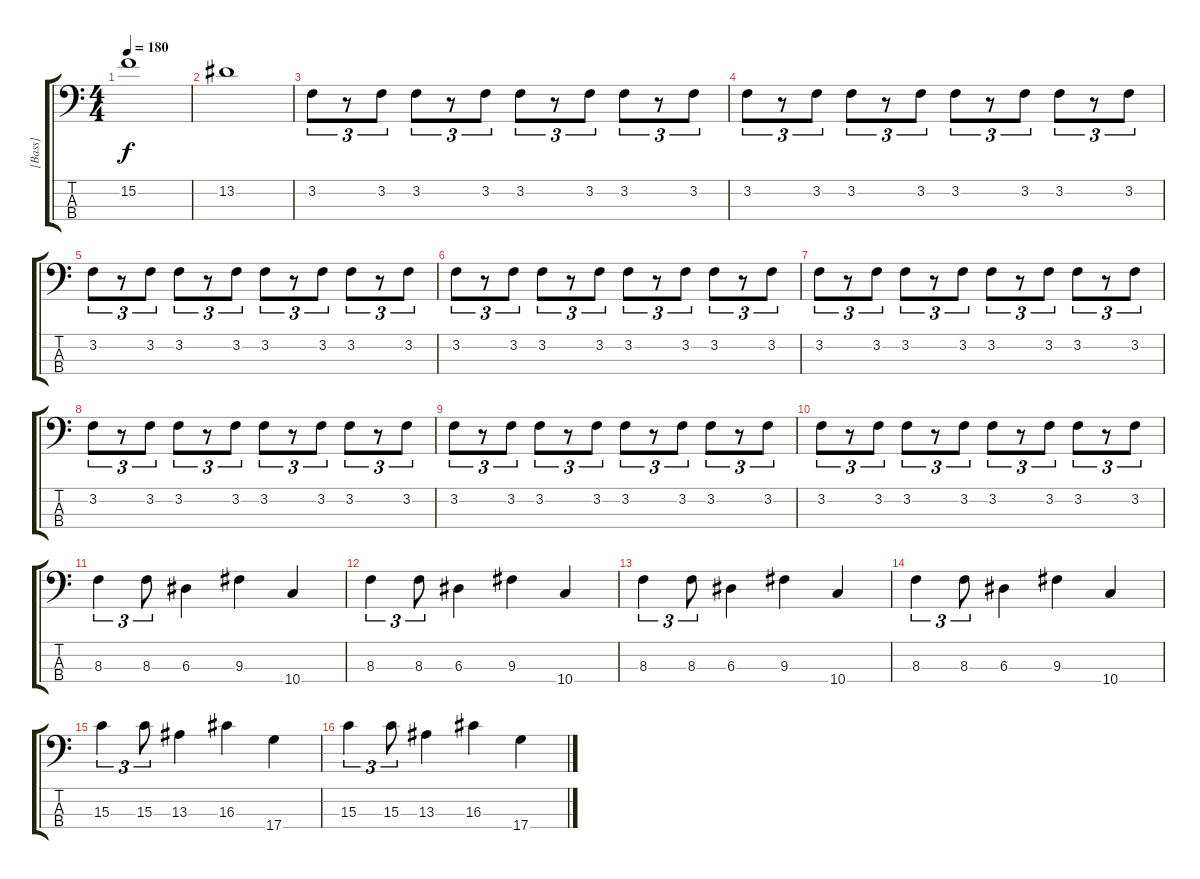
\track ("[Bass]" "[Bass]") {instrument electricbassfinger}
\staff {score tabs}
\tuning (G2 D2 A1 D1) {hide}
\ts (4 4)
\tempo 180
\clef f4
\ks c
15.2.1{dy f} |
13.2.1 |
3.2.8{tu (3 2)} r.8{tu (3 2)} 3.2.8{tu (3 2)} 3.2.8{tu (3 2)} r.8{tu (3 2)} 3.2.8{tu (3 2)} 3.2.8{tu (3 2)} r.8{tu (3 2)} 3.2.8{tu (3 2)} 3.2.8{tu (3 2)} r.8{tu (3 2)} 3.2.8{tu (3 2)} |
3.2.8{tu (3 2)} r.8{tu (3 2)} 3.2.8{tu (3 2)} 3.2.8{tu (3 2)} r.8{tu (3 2)} 3.2.8{tu (3 2)} 3.2.8{tu (3 2)} r.8{tu (3 2)} 3.2.8{tu (3 2)} 3.2.8{tu (3 2)} r.8{tu (3 2)} 3.2.8{tu (3 2)} |
3.2.8{tu (3 2)} r.8{tu (3 2)} 3.2.8{tu (3 2)} 3.2.8{tu (3 2)} r.8{tu (3 2)} 3.2.8{tu (3 2)} 3.2.8{tu (3 2)} r.8{tu (3 2)} 3.2.8{tu (3 2)} 3.2.8{tu (3 2)} r.8{tu (3 2)} 3.2.8{tu (3 2)} |
3.2.8{tu (3 2)} r.8{tu (3 2)} 3.2.8{tu (3 2)} 3.2.8{tu (3 2)} r.8{tu (3 2)} 3.2.8{tu (3 2)} 3.2.8{tu (3 2)} r.8{tu (3 2)} 3.2.8{tu (3 2)} 3.2.8{tu (3 2)} r.8{tu (3 2)} 3.2.8{tu (3 2)} |
3.2.8{tu (3 2)} r.8{tu (3 2)} 3.2.8{tu (3 2)} 3.2.8{tu (3 2)} r.8{tu (3 2)} 3.2.8{tu (3 2)} 3.2.8{tu (3 2)} r.8{tu (3 2)} 3.2.8{tu (3 2)} 3.2.8{tu (3 2)} r.8{tu (3 2)} 3.2.8{tu (3 2)} |
3.2.8{tu (3 2)} r.8{tu (3 2)} 3.2.8{tu (3 2)} 3.2.8{tu (3 2)} r.8{tu (3 2)} 3.2.8{tu (3 2)} 3.2.8{tu (3 2)} r.8{tu (3 2)} 3.2.8{tu (3 2)} 3.2.8{tu (3 2)} r.8{tu (3 2)} 3.2.8{tu (3 2)} |
3.2.8{tu (3 2)} r.8{tu (3 2)} 3.2.8{tu (3 2)} 3.2.8{tu (3 2)} r.8{tu (3 2)} 3.2.8{tu (3 2)} 3.2.8{tu (3 2)} r.8{tu (3 2)} 3.2.8{tu (3 2)} 3.2.8{tu (3 2)} r.8{tu (3 2)} 3.2.8{tu (3 2)} |
3.2.8{tu (3 2)} r.8{tu (3 2)} 3.2.8{tu (3 2)} 3.2.8{tu (3 2)} r.8{tu (3 2)} 3.2.8{tu (3 2)} 3.2.8{tu (3 2)} r.8{tu (3 2)} 3.2.8{tu (3 2)} 3.2.8{tu (3 2)} r.8{tu (3 2)} 3.2.8{tu (3 2)} |
8.3.4{tu (3 2)} 8.3.8{tu (3 2)} 6.3.4 9.3.4 10.4.4 |
8.3.4{tu (3 2)} 8.3.8{tu (3 2)} 6.3.4 9.3.4 10.4.4 |
8.3.4{tu (3 2)} 8.3.8{tu (3 2)} 6.3.4 9.3.4 10.4.4 |
8.3.4{tu (3 2)} 8.3.8{tu (3 2)} 6.3.4 9.3.4 10.4.4 |
15.3.4{tu (3 2)} 15.3.8{tu (3 2)} 13.3.4 16.3.4 17.4.4 |
15.3.4{tu (3 2)} 15.3.8{tu (3 2)} 13.3.4 16.3.4 17.4.4
